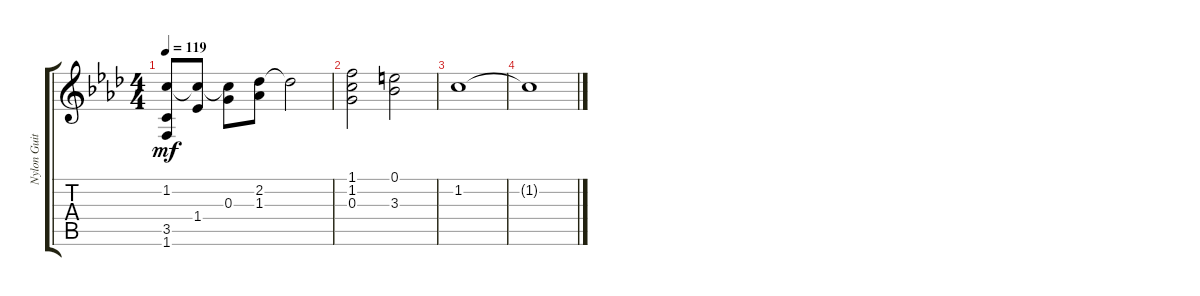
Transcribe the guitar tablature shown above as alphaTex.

\track ("Nylon Guitar" "Nylon Guit") {instrument acousticguitarnylon}
\staff {score tabs}
\tuning (E4 B3 G3 D3 A2 E2) {hide}
\ts (4 4)
\tempo 119
\clef g2
\ks ab
(1.2{t} 3.5 1.6).8{dy mf} (1.2{t} 1.4).8 (1.2{t} 0.3).8 (2.2 1.3).8 2.2{t}.2 |
(1.1 1.2 0.3).2 (0.1 3.3).2 |
1.2.1 |
1.2{t}.1
